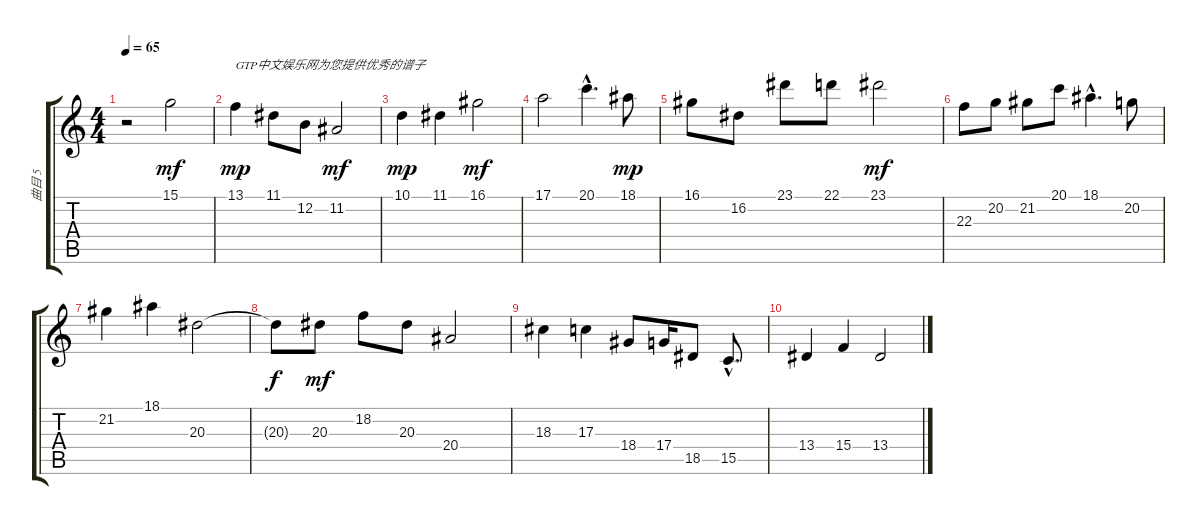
\track ("曲目 5" "曲目 5") {instrument stringensemble1}
\staff {score tabs}
\tuning (E4 B3 G3 D3 A2 E2) {hide}
\ts (4 4)
\tempo 65
\clef g2
\ks c
r.2{dy mf instrument stringensemble1} 15.1.2 |
13.1.4{txt "GTP中文娱乐网为您提供优秀的谱子" dy mp} 11.1.8 12.2.8 11.2.2{dy mf} |
10.1.4{dy mp} 11.1.4 16.1.2{dy mf} |
17.1.2 20.1{hac}.4{d} 18.1.8{dy mp} |
16.1.8 16.2.8 23.1.8 22.1.8 23.1.2{dy mf} |
22.3.8 20.2.8 21.2.8 20.1.8 18.1{hac}.4{d} 20.2.8 |
21.2.4 18.1.4 20.3.2 |
20.3{t}.8{dy f} 20.3.8{dy mf} 18.2.8 20.3.8 20.4.2 |
18.3.4 17.3.4 18.4.8 17.4.16 18.5.8 15.5{hac}.8{d} |
13.4.4 15.4.4 13.4.2
